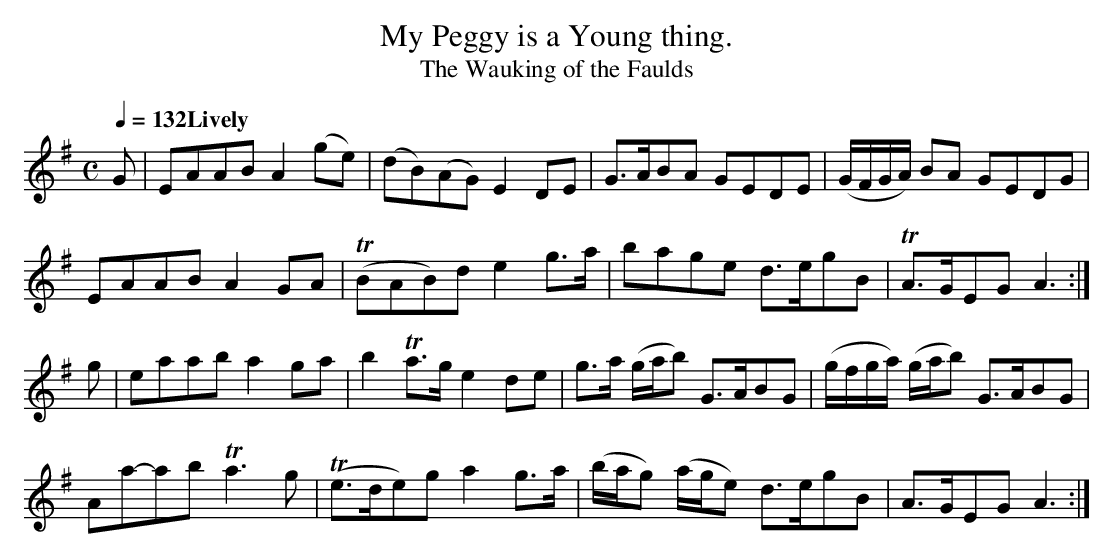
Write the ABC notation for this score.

X:1
T:My Peggy is a Young thing.
T:The Wauking of the Faulds
M:C
L:1/8
Q:1/4=132 "Lively"
K:A Dorian
G | EAAB A2(ge) | (dB)(AG) E2DE | G>ABA GEDE | (G/F/G/A/) BA GEDG |
 EAAB A2 GA | (TBAB)d e2g>a | bage d>egB | TA>GEG A3 :|
g | eaab a2 ga | b2Ta>g e2de | g>a (g/a/b) G>ABG | (g/f/g/a/) (g/a/b) G>ABG |
 Aa-ab Ta3 g | (Te>de)g a2g>a | (b/a/g) (a/g/e) d>egB | A>GEG A3 :|
